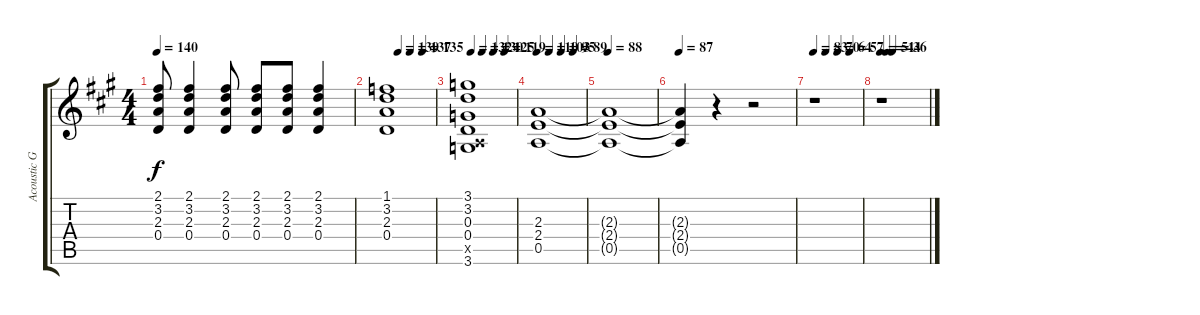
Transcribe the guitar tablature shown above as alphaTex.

\track ("Acoustic Guitar" "Acoustic G") {instrument acousticguitarsteel}
\staff {score tabs}
\tuning (E4 B3 G3 D3 A2 E2) {hide}
\ts (4 4)
\tempo 140
\clef g2
\ks a
(2.1{t} 3.2{t} 2.3{t} 0.4{t}).8{dy f} (2.1 3.2 2.3 0.4).4 (2.1 3.2 2.3 0.4).8 (2.1 3.2 2.3 0.4).8 (2.1 3.2 2.3 0.4).8 (2.1 3.2 2.3 0.4).4 |
\tempo (139 0.25)
\tempo (137 0.5)
\tempo (135 0.75)
(1.1 3.2 2.3 0.4).1 |
\tempo 132
\tempo (130 0.25)
\tempo (125 0.5)
\tempo (119 0.75)
(3.1 3.2 0.3 0.4 0.5{x} 3.6).1 |
\tempo 110
\tempo (103 0.25)
\tempo (95 0.5)
\tempo (89 0.75)
(2.3 2.4 0.5).1 |
\tempo 88
(2.3{t} 2.4{t} 0.5{t}).1 |
\tempo 87
(2.3{t} 2.4{t} 0.5{t}).4 r.4 r.2 |
\tempo 83
\tempo (70 0.25)
\tempo (64 0.5)
\tempo (57 0.75)
r.1 |
\tempo 51
\tempo (44 0.125)
\tempo (36 0.25)
r.1
